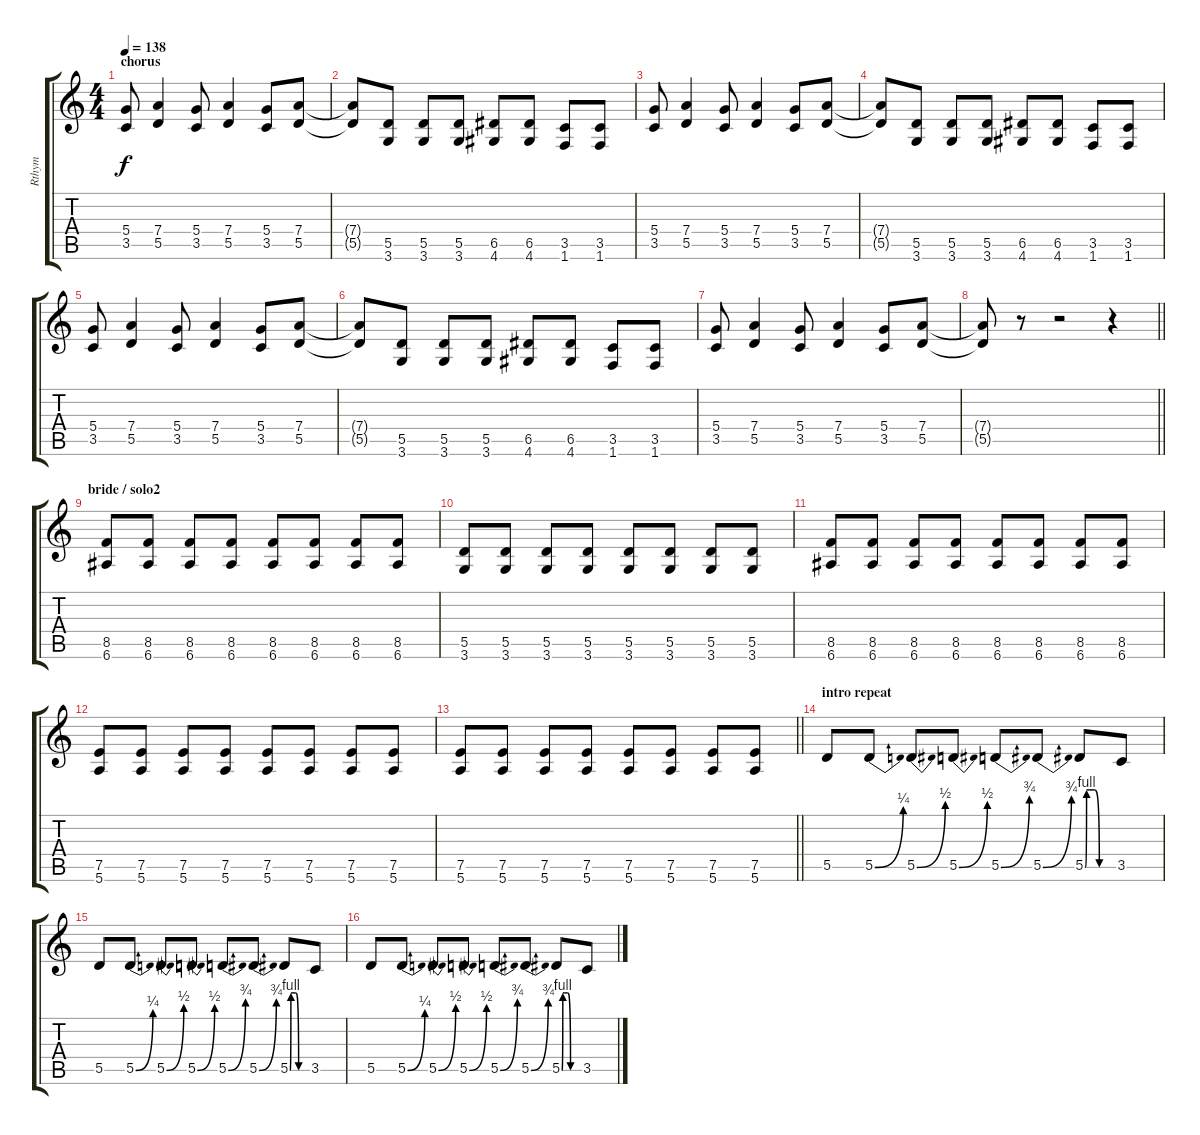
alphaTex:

\track ("Rthym" "Rthym") {instrument distortionguitar}
\staff {score tabs}
\tuning (E4 B3 G3 D3 A2 E2) {hide}
\ts (4 4)
\section ("" "chorus")
\tempo 138
\clef g2
\ks c
(5.4 3.5).8{dy f} (7.4 5.5).4 (5.4 3.5).8 (7.4 5.5).4 (5.4 3.5).8 (7.4 5.5).8 |
(7.4{t} 5.5{t}).8 (5.5 3.6).8 (5.5 3.6).8 (5.5 3.6).8 (6.5 4.6).8 (6.5 4.6).8 (3.5 1.6).8 (3.5 1.6).8 |
(5.4 3.5).8 (7.4 5.5).4 (5.4 3.5).8 (7.4 5.5).4 (5.4 3.5).8 (7.4 5.5).8 |
(7.4{t} 5.5{t}).8 (5.5 3.6).8 (5.5 3.6).8 (5.5 3.6).8 (6.5 4.6).8 (6.5 4.6).8 (3.5 1.6).8 (3.5 1.6).8 |
(5.4 3.5).8 (7.4 5.5).4 (5.4 3.5).8 (7.4 5.5).4 (5.4 3.5).8 (7.4 5.5).8 |
(7.4{t} 5.5{t}).8 (5.5 3.6).8 (5.5 3.6).8 (5.5 3.6).8 (6.5 4.6).8 (6.5 4.6).8 (3.5 1.6).8 (3.5 1.6).8 |
(5.4 3.5).8 (7.4 5.5).4 (5.4 3.5).8 (7.4 5.5).4 (5.4 3.5).8 (7.4 5.5).8 |
\barLineRight lightlight
(7.4{t} 5.5{t}).8 r.8 r.2 r.4 |
\section ("" "bride / solo2")
(8.5 6.6).8 (8.5 6.6).8 (8.5 6.6).8 (8.5 6.6).8 (8.5 6.6).8 (8.5 6.6).8 (8.5 6.6).8 (8.5 6.6).8 |
(5.5 3.6).8 (5.5 3.6).8 (5.5 3.6).8 (5.5 3.6).8 (5.5 3.6).8 (5.5 3.6).8 (5.5 3.6).8 (5.5 3.6).8 |
(8.5 6.6).8 (8.5 6.6).8 (8.5 6.6).8 (8.5 6.6).8 (8.5 6.6).8 (8.5 6.6).8 (8.5 6.6).8 (8.5 6.6).8 |
(7.5 5.6).8 (7.5 5.6).8 (7.5 5.6).8 (7.5 5.6).8 (7.5 5.6).8 (7.5 5.6).8 (7.5 5.6).8 (7.5 5.6).8 |
\barLineRight lightlight
(7.5 5.6).8 (7.5 5.6).8 (7.5 5.6).8 (7.5 5.6).8 (7.5 5.6).8 (7.5 5.6).8 (7.5 5.6).8 (7.5 5.6).8 |
\section ("" "intro repeat")
5.5.8 5.5{be (bend 0 0 60 1)}.8 5.5{be (bend 0 0 60 2)}.8 5.5{be (bend 0 0 60 2)}.8 5.5{be (bend 0 0 60 3)}.8 5.5{be (bend 0 0 60 3)}.8 5.5{be (custom 0 0 3 4 10 4 20 4 30 0 60 0)}.8 3.5.8 |
5.5.8 5.5{be (bend 0 0 60 1)}.8 5.5{be (bend 0 0 60 2)}.8 5.5{be (bend 0 0 60 2)}.8 5.5{be (bend 0 0 60 3)}.8 5.5{be (bend 0 0 60 3)}.8 5.5{be (custom 0 0 3 4 10 4 20 4 30 0 60 0)}.8 3.5.8 |
5.5.8 5.5{be (bend 0 0 60 1)}.8 5.5{be (bend 0 0 60 2)}.8 5.5{be (bend 0 0 60 2)}.8 5.5{be (bend 0 0 60 3)}.8 5.5{be (bend 0 0 60 3)}.8 5.5{be (custom 0 0 3 4 10 4 20 4 30 0 60 0)}.8 3.5.8
